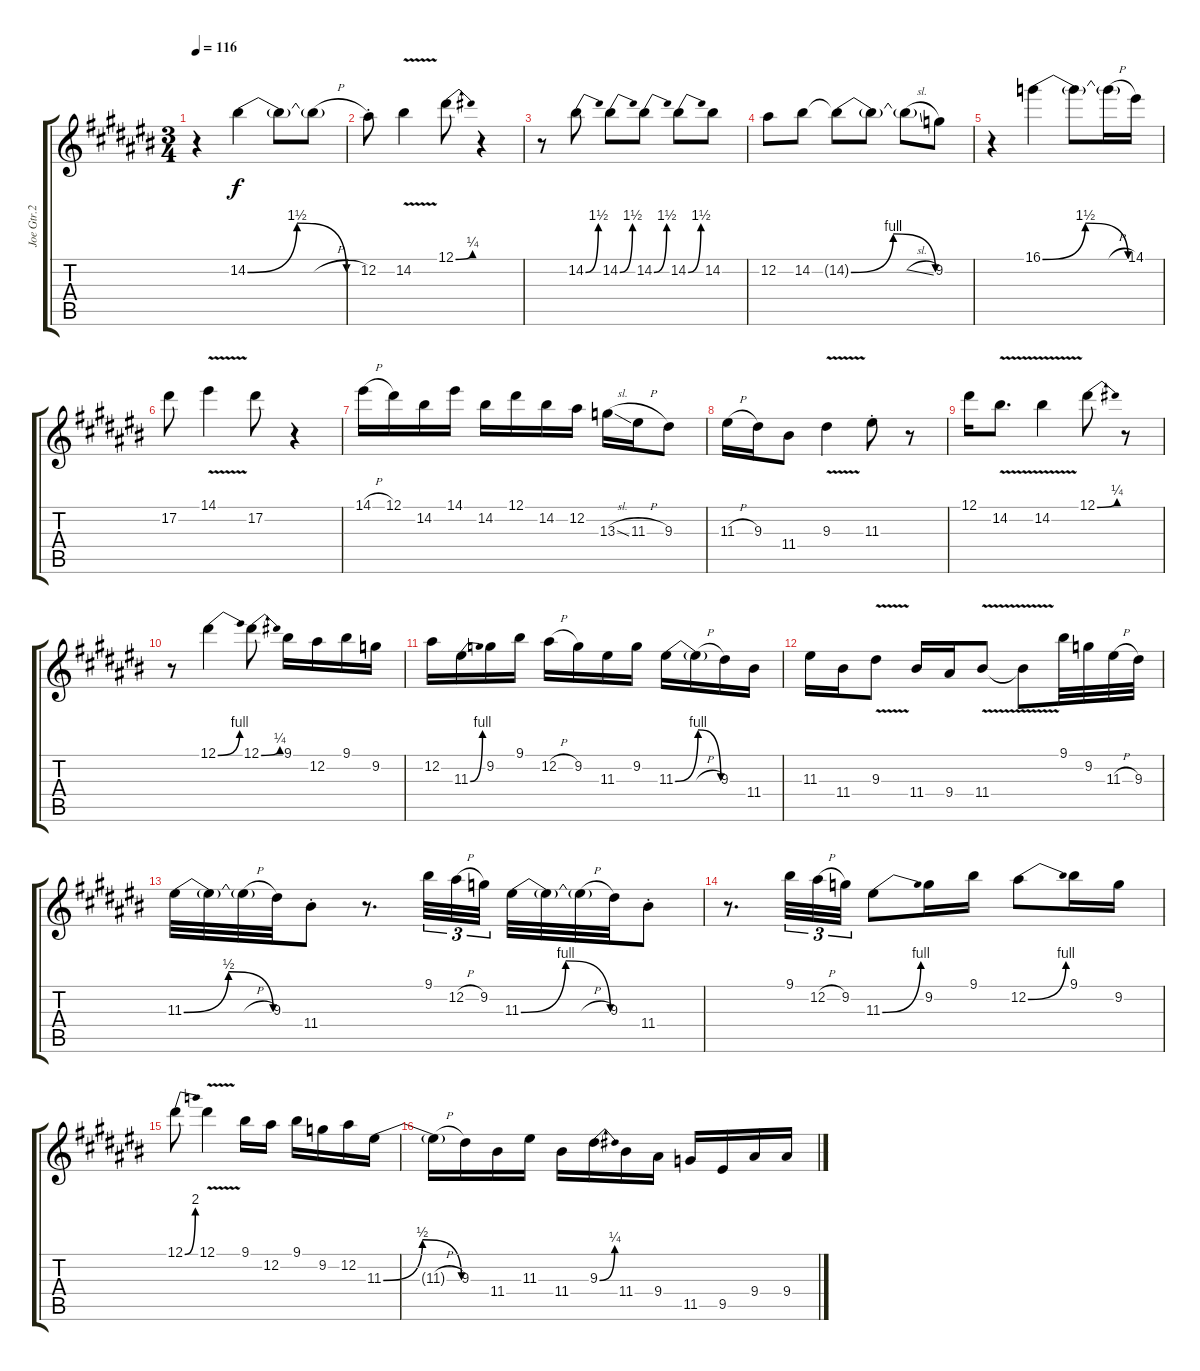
\track ("Joe Gtr.2" "Joe Gtr.2") {instrument overdrivenguitar}
\staff {score tabs}
\tuning (Eb4 Bb3 Gb3 Db3 Ab2 Eb2) {hide}
\ts (3 4)
\tempo 116
\clef g2
\ks c#
r.4{dy f} 14.2{be (bendrelease 0 0 35 6 35 6 60 0)}.4 14.2{t}.8 14.2{h t}.8 |
12.2{st}.8 14.2{v}.4 12.1{be (bend 0 0 60 1)}.8 r.4 |
r.8 14.2{be (bend 0 0 60 6)}.8 14.2{be (bend 0 0 60 6)}.8 14.2{be (bend 0 0 60 6)}.8 14.2{be (bend 0 0 60 6)}.8 14.2.8 |
12.2.8 14.2.8 14.2{be (bendrelease 0 0 25 4 35 4 60 0) t}.8 14.2{t}.8 14.2{sl t}.8 9.2.8 |
r.4 16.1{be (bendrelease 0 0 35 6 35 6 60 0)}.4 16.1{t}.8 16.1{h t}.16 14.1.16 |
17.2.8 14.1{v}.4 17.2.8 r.4 |
14.1{h}.16 12.1.16 14.2.16 14.1.16 14.2.16 12.1.16 14.2.16 12.2.16 13.3{sl}.16 11.3{h}.16 9.3.8 |
11.3{h}.16 9.3.16 11.4.8 9.3{v}.4 11.3{st}.8 r.8 |
12.1.16 14.2{v}.8{d} 14.2{v}.4 12.1{be (bend 0 0 60 1)}.8 r.8 |
r.8 12.1{be (bend 0 0 60 4)}.4 12.1{be (bend 0 0 60 1)}.8 9.1.16 12.2.16 9.1.16 9.2.16 |
12.2.16 11.3{be (bend 0 0 60 4)}.16 9.2.16 9.1.16 12.2{h}.16 9.2.16 11.3.16 9.2.16 11.3{be (bendrelease 0 0 35 4 35 4 60 0)}.16 11.3{h t}.16 9.3.16 11.4.16 |
11.3.16 11.4.16 9.3{v}.8 11.4.16 9.4.16 11.4{v}.8 11.4{t}.8 9.1.32 9.2.32 11.3{h}.32 9.3.32 |
11.3{be (bendrelease 0 0 35 2 35 2 60 0)}.32 11.3{t}.32 11.3{h t}.32 9.3.32 11.4{st}.8 r.8{d} 9.1.32{tu (3 2)} 12.2{h}.32{tu (3 2)} 9.2.32{tu (3 2)} 11.3{be (bendrelease 0 0 30 4 35 4 60 0)}.32 11.3{t}.32 11.3{h t}.32 9.3.32 11.4{st}.8 |
r.8{d} 9.1.32{tu (3 2)} 12.2{h}.32{tu (3 2)} 9.2.32{tu (3 2)} 11.3{be (bend 0 0 60 4)}.8 9.2.16 9.1.16 12.2{be (bend 0 0 60 4)}.8 9.1.16 9.2.16 |
12.1{be (bend 0 0 60 8)}.8 12.1{v}.4 9.1.16 12.2.16 9.1.16 9.2.16 12.2.16 11.3{be (bendrelease 0 0 35 2 35 2 60 0)}.16 |
11.3{h t}.16 9.3.16 11.4.16 11.3.16 11.4.16 9.3{be (bend 0 0 60 1)}.16 11.4.16 9.4.16 11.5.16 9.5.16 9.4.16 9.4.16
